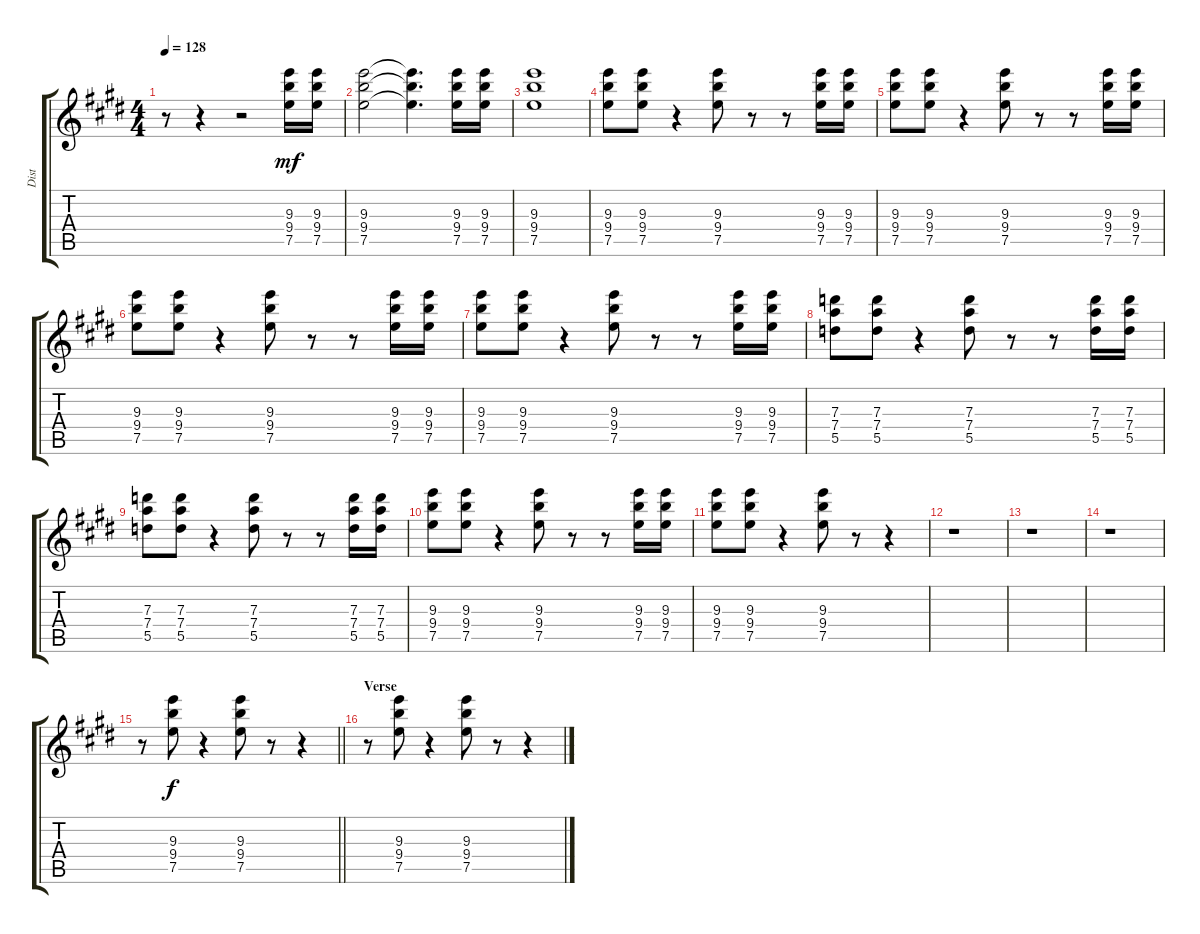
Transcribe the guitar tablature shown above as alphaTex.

\track ("Dist" "Dist") {instrument distortionguitar}
\staff {score tabs}
\tuning (E4 B3 G4 D4 A3 E3) {hide}
\ts (4 4)
\tempo 128
\clef g2
\ks e
r.8{dy mf instrument distortionguitar} r.4 r.2 (9.3 9.4 7.5).16 (9.3 9.4 7.5).16 |
\ks c#minor
(9.3 9.4 7.5).2 (9.3{t} 9.4{t} 7.5{t}).4{d} (9.3 9.4 7.5).16 (9.3 9.4 7.5).16 |
(9.3 9.4 7.5).1 |
(9.3 9.4 7.5).8 (9.3 9.4 7.5).8 r.4 (9.3 9.4 7.5).8 r.8 r.8 (9.3 9.4 7.5).16 (9.3 9.4 7.5).16 |
\ks e
(9.3 9.4 7.5).8 (9.3 9.4 7.5).8 r.4 (9.3 9.4 7.5).8 r.8 r.8 (9.3 9.4 7.5).16 (9.3 9.4 7.5).16 |
\ks c#minor
(9.3 9.4 7.5).8 (9.3 9.4 7.5).8 r.4 (9.3 9.4 7.5).8 r.8 r.8 (9.3 9.4 7.5).16 (9.3 9.4 7.5).16 |
(9.3 9.4 7.5).8 (9.3 9.4 7.5).8 r.4 (9.3 9.4 7.5).8 r.8 r.8 (9.3 9.4 7.5).16 (9.3 9.4 7.5).16 |
(7.3 7.4 5.5).8 (7.3 7.4 5.5).8 r.4 (7.3 7.4 5.5).8 r.8 r.8 (7.3 7.4 5.5).16 (7.3 7.4 5.5).16 |
\ks e
(7.3 7.4 5.5).8 (7.3 7.4 5.5).8 r.4 (7.3 7.4 5.5).8 r.8 r.8 (7.3 7.4 5.5).16 (7.3 7.4 5.5).16 |
\ks c#minor
(9.3 9.4 7.5).8 (9.3 9.4 7.5).8 r.4 (9.3 9.4 7.5).8 r.8 r.8 (9.3 9.4 7.5).16 (9.3 9.4 7.5).16 |
(9.3 9.4 7.5).8 (9.3 9.4 7.5).8 r.4 (9.3 9.4 7.5).8 r.8 r.4 |
\ks e
r.1 |
\ks c#minor
r.1 |
r.1 |
\barLineRight lightlight
\ks e
r.8 (9.3 9.4 7.5).8{dy f} r.4 (9.3 9.4 7.5).8 r.8 r.4 |
\section ("" "Verse")
\ks c#minor
r.8 (9.3 9.4 7.5).8 r.4 (9.3 9.4 7.5).8 r.8 r.4
